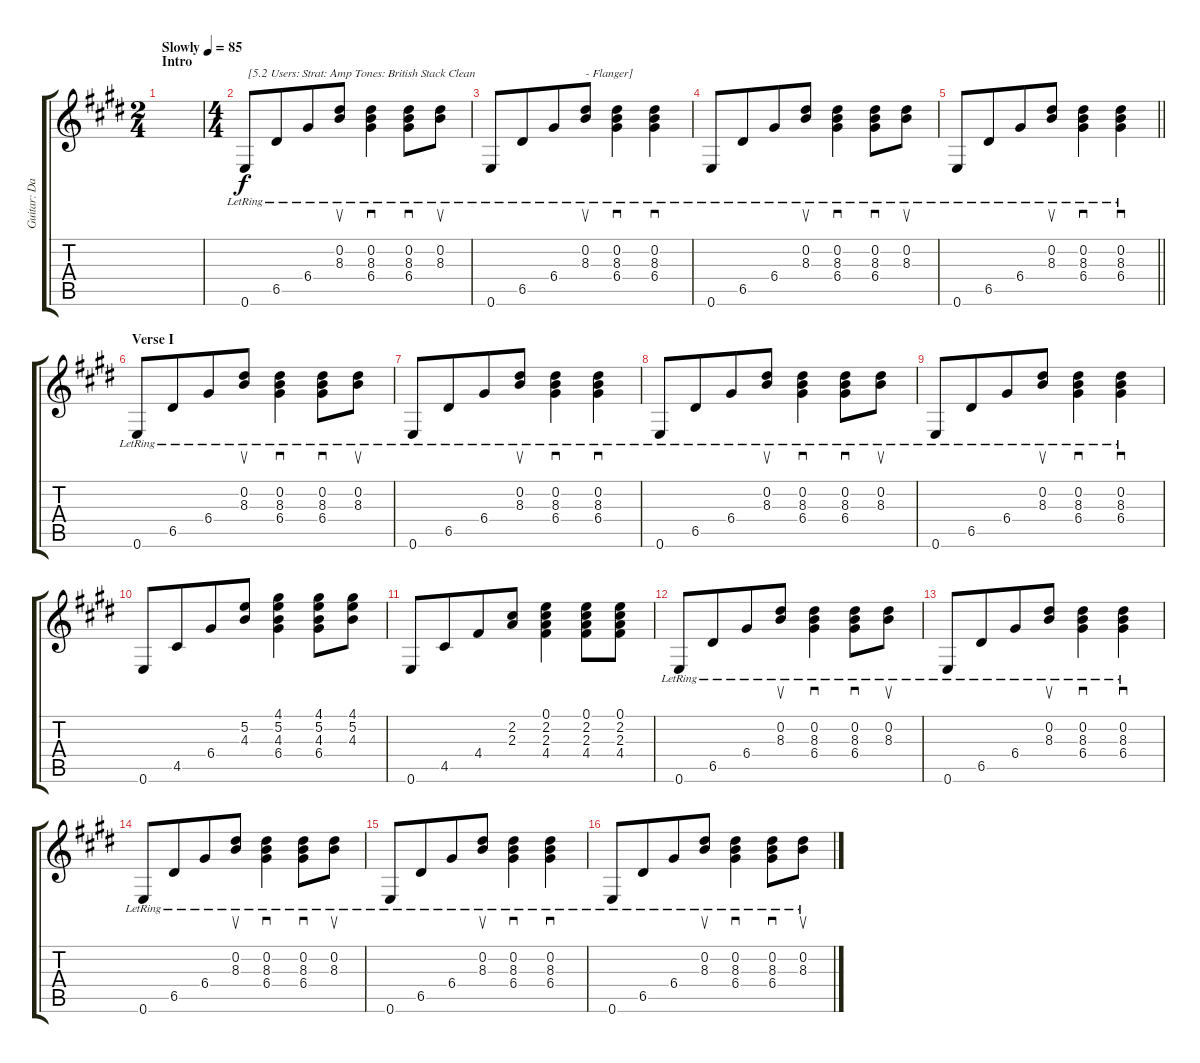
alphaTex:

\track ("Guitar: David" "Guitar: Da") {instrument overdrivenguitar}
\staff {score tabs}
\tuning (E4 B3 G3 D3 A2 E2) {hide}
\ts (2 4)
\section ("" "Intro")
\tempo (85 "Slowly")
\clef g2
\ks e
|
\ts (4 4)
0.6{lr}.8{txt " [5.2 Users: Strat: Amp Tones: British Stack Clean" volume 13 instrument electricguitarclean} 6.5{lr}.8{beam merge} 6.4{lr}.8 (0.2{lr} 8.3{lr}).8{su} (0.2{lr} 8.3{lr} 6.4{lr}).4{sd} (0.2{lr} 8.3{lr} 6.4{lr}).8{sd} (0.2{lr} 8.3{lr}).8{su} |
0.6{lr}.8 6.5{lr}.8{beam merge} 6.4{lr}.8 (0.2{lr} 8.3{lr}).8{su txt "- Flanger]"} (0.2{lr} 8.3{lr} 6.4{lr}).4{sd} (0.2{lr} 8.3{lr} 6.4{lr}).4{sd} |
0.6{lr}.8 6.5{lr}.8{beam merge} 6.4{lr}.8 (0.2{lr} 8.3{lr}).8{su} (0.2{lr} 8.3{lr} 6.4{lr}).4{sd} (0.2{lr} 8.3{lr} 6.4{lr}).8{sd} (0.2{lr} 8.3{lr}).8{su} |
\barLineRight lightlight
0.6{lr}.8 6.5{lr}.8{beam merge} 6.4{lr}.8 (0.2{lr} 8.3{lr}).8{su} (0.2{lr} 8.3{lr} 6.4{lr}).4{sd} (0.2{lr} 8.3{lr} 6.4{lr}).4{sd} |
\section ("" "Verse I")
0.6{lr}.8 6.5{lr}.8{beam merge} 6.4{lr}.8 (0.2{lr} 8.3{lr}).8{su} (0.2{lr} 8.3{lr} 6.4{lr}).4{sd} (0.2{lr} 8.3{lr} 6.4{lr}).8{sd} (0.2{lr} 8.3{lr}).8{su} |
0.6{lr}.8 6.5{lr}.8{beam merge} 6.4{lr}.8 (0.2{lr} 8.3{lr}).8{su} (0.2{lr} 8.3{lr} 6.4{lr}).4{sd} (0.2{lr} 8.3{lr} 6.4{lr}).4{sd} |
0.6{lr}.8 6.5{lr}.8{beam merge} 6.4{lr}.8 (0.2{lr} 8.3{lr}).8{su} (0.2{lr} 8.3{lr} 6.4{lr}).4{sd} (0.2{lr} 8.3{lr} 6.4{lr}).8{sd} (0.2{lr} 8.3{lr}).8{su} |
0.6{lr}.8 6.5{lr}.8{beam merge} 6.4{lr}.8 (0.2{lr} 8.3{lr}).8{su} (0.2{lr} 8.3{lr} 6.4{lr}).4{sd} (0.2{lr} 8.3{lr} 6.4{lr}).4{sd} |
0.6.8 4.5.8{beam merge} 6.4.8 (5.2 4.3).8 (4.1 5.2 4.3 6.4).4 (4.1 5.2 4.3 6.4).8 (4.1 5.2 4.3).8 |
0.6.8 4.5.8{beam merge} 4.4.8 (2.2 2.3).8 (0.1 2.2 2.3 4.4).4 (0.1 2.2 2.3 4.4).8 (0.1 2.2 2.3 4.4).8 |
0.6{lr}.8 6.5{lr}.8{beam merge} 6.4{lr}.8 (0.2{lr} 8.3{lr}).8{su} (0.2{lr} 8.3{lr} 6.4{lr}).4{sd} (0.2{lr} 8.3{lr} 6.4{lr}).8{sd} (0.2{lr} 8.3{lr}).8{su} |
0.6{lr}.8 6.5{lr}.8{beam merge} 6.4{lr}.8 (0.2{lr} 8.3{lr}).8{su} (0.2{lr} 8.3{lr} 6.4{lr}).4{sd} (0.2{lr} 8.3{lr} 6.4{lr}).4{sd} |
0.6{lr}.8 6.5{lr}.8{beam merge} 6.4{lr}.8 (0.2{lr} 8.3{lr}).8{su} (0.2{lr} 8.3{lr} 6.4{lr}).4{sd} (0.2{lr} 8.3{lr} 6.4{lr}).8{sd} (0.2{lr} 8.3{lr}).8{su} |
0.6{lr}.8 6.5{lr}.8{beam merge} 6.4{lr}.8 (0.2{lr} 8.3{lr}).8{su} (0.2{lr} 8.3{lr} 6.4{lr}).4{sd} (0.2{lr} 8.3{lr} 6.4{lr}).4{sd} |
0.6{lr}.8 6.5{lr}.8{beam merge} 6.4{lr}.8 (0.2{lr} 8.3{lr}).8{su} (0.2{lr} 8.3{lr} 6.4{lr}).4{sd} (0.2{lr} 8.3{lr} 6.4{lr}).8{sd} (0.2{lr} 8.3{lr}).8{su}
